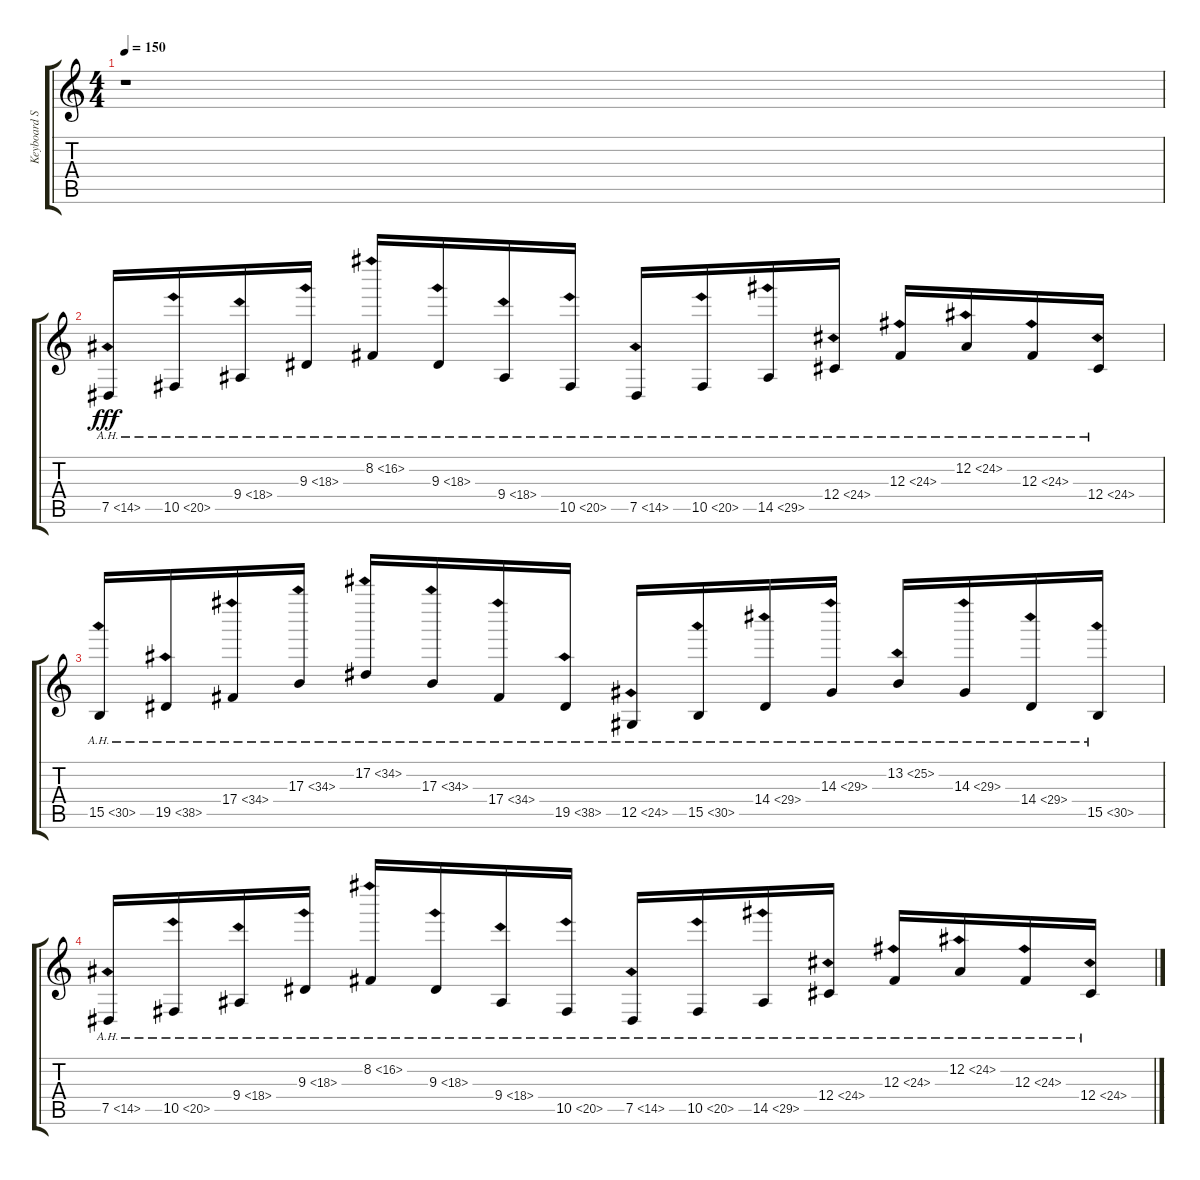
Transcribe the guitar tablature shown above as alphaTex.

\track ("Keyboard Solo" "Keyboard S") {instrument lead1square}
\staff {score tabs}
\tuning (Eb4 Bb3 Gb3 Db3 Ab2 Eb2) {hide}
\ts (4 4)
\tempo 150
\clef g2
\ks c
r.1{dy fff} |
7.5{ah 7}.16 10.5{ah 10}.16 9.4{ah 9}.16 9.3{ah 9}.16 8.2{ah 8}.16 9.3{ah 9}.16 9.4{ah 9}.16 10.5{ah 10}.16 7.5{ah 7}.16 10.5{ah 10}.16 14.5{ah 15}.16 12.4{ah 12}.16 12.3{ah 12}.16 12.2{ah 12}.16 12.3{ah 12}.16 12.4{ah 12}.16 |
15.5{ah 15}.16 19.5{ah 19}.16 17.4{ah 17}.16 17.3{ah 17}.16 17.2{ah 17}.16 17.3{ah 17}.16 17.4{ah 17}.16 19.5{ah 19}.16 12.5{ah 12}.16 15.5{ah 15}.16 14.4{ah 15}.16 14.3{ah 15}.16 13.2{ah 12}.16 14.3{ah 15}.16 14.4{ah 15}.16 15.5{ah 15}.16 |
7.5{ah 7}.16 10.5{ah 10}.16 9.4{ah 9}.16 9.3{ah 9}.16 8.2{ah 8}.16 9.3{ah 9}.16 9.4{ah 9}.16 10.5{ah 10}.16 7.5{ah 7}.16 10.5{ah 10}.16 14.5{ah 15}.16 12.4{ah 12}.16 12.3{ah 12}.16 12.2{ah 12}.16 12.3{ah 12}.16 12.4{ah 12}.16
